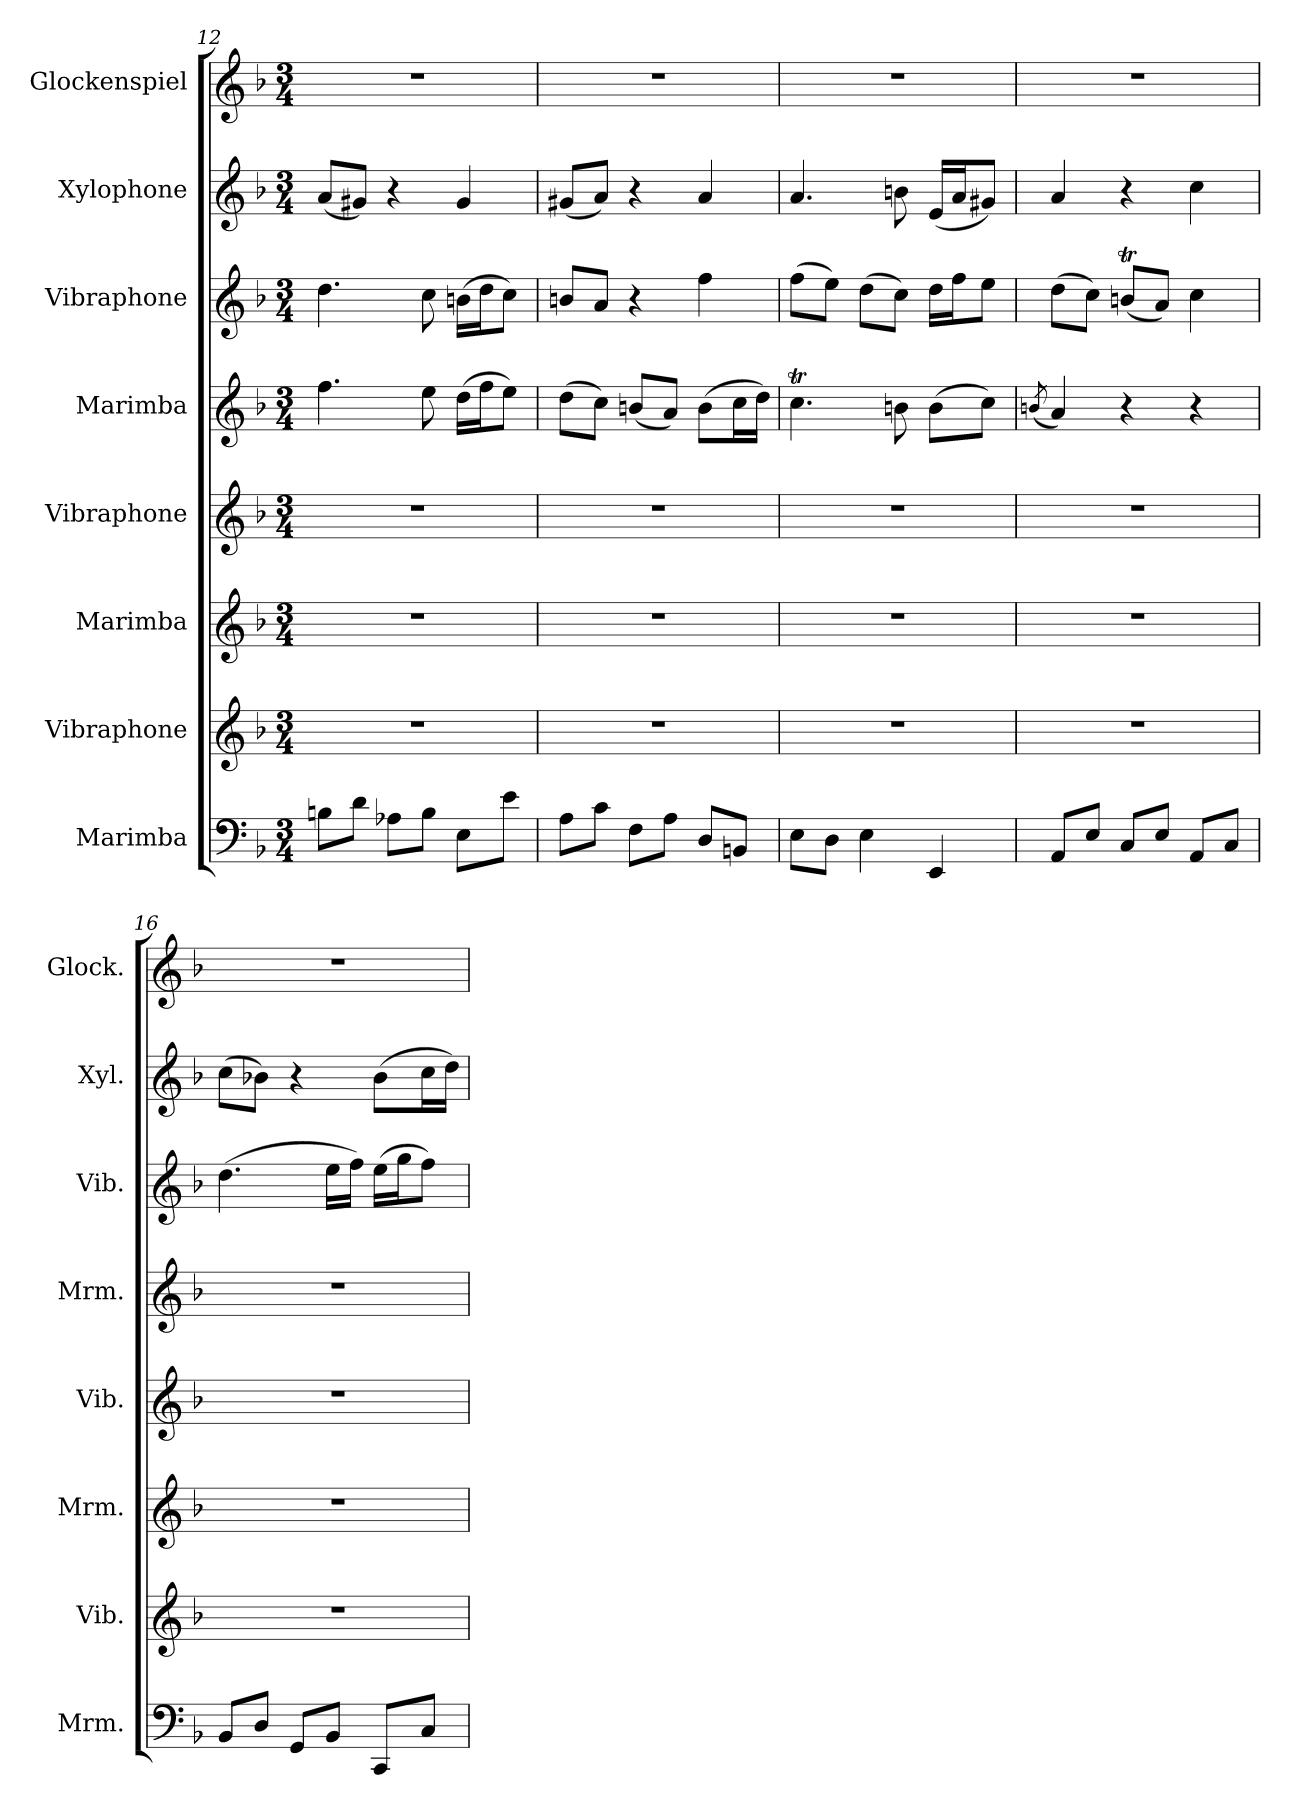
**kern	**kern	**kern	**kern	**kern	**kern	**kern	**kern
*part8	*part7	*part6	*part5	*part4	*part3	*part2	*part1
*staff8	*staff7	*staff6	*staff5	*staff4	*staff3	*staff2	*staff1
*I"Marimba	*I"Vibraphone	*I"Marimba	*I"Vibraphone	*I"Marimba	*I"Vibraphone	*I"Xylophone	*I"Glockenspiel
*I'Mrm.	*I'Vib.	*I'Mrm.	*I'Vib.	*I'Mrm.	*I'Vib.	*I'Xyl.	*I'Glock.
*clefF4	*clefG2	*clefG2	*clefG2	*clefG2	*clefG2	*clefG2	*clefG2
*	*	*	*	*	*	*ITrd-7c-12	*ITrd-14c-24
*k[b-]	*k[b-]	*k[b-]	*k[b-]	*k[b-]	*k[b-]	*k[b-]	*k[b-]
*M3/4	*M3/4	*M3/4	*M3/4	*M3/4	*M3/4	*M3/4	*M3/4
=12	=12	=12	=12	=12	=12	=12	=12
8Bn\L	2.r	2.r	2.r	4.ff\	4.dd\	(<8aa/L	2.r
8d\J	.	.	.	.	.	8gg#X/J)	.
8A-X\L	.	.	.	.	.	4r	.
8B\J	.	.	.	8ee\	8cc\	.	.
8E\L	.	.	.	(>16dd\LL	(>16bn\LL	4gg#/	.
.	.	.	.	16ff\J	16dd\J	.	.
8e\J	.	.	.	8ee\J)	8cc\J)	.	.
=13	=13	=13	=13	=13	=13	=13	=13
8A\L	2.r	2.r	2.r	(>8dd\L	8bn/L	(<8gg#X/L	2.r
8c\J	.	.	.	8cc\J)	8a/J	8aa/J)	.
8F\L	.	.	.	(<8bn/L	4r	4r	.
8A\J	.	.	.	8a/J)	.	.	.
8D/L	.	.	.	(>8b\L	4ff\	4aa/	.
8BBn/J	.	.	.	16cc\L	.	.	.
.	.	.	.	16dd\JJ)	.	.	.
=14	=14	=14	=14	=14	=14	=14	=14
8E\L	2.r	2.r	2.r	4.ccT\	(>8ff\L	4.aa/	2.r
8D\J	.	.	.	.	8ee\J)	.	.
4E\	.	.	.	.	(>8dd\L	.	.
.	.	.	.	8bn\	8cc\J)	8bbn\	.
4EE/	.	.	.	(>8b\L	16dd\LL	(<16ee/LL	.
.	.	.	.	.	16ff\J	16aa/J	.
.	.	.	.	8cc\J)	8ee\J	8gg#X/J)	.
=15	=15	=15	=15	=15	=15	=15	=15
.	.	.	.	(<8qbn/	.	.	.
8AA/L	2.r	2.r	2.r	4a/)	(>8dd\L	4aa/	2.r
8E/J	.	.	.	.	8cc\J)	.	.
8C/L	.	.	.	4r	(<8bnt/L	4r	.
8E/J	.	.	.	.	8a/J)	.	.
8AA/L	.	.	.	4r	4cc\	4ccc\	.
8C/J	.	.	.	.	.	.	.
=16	=16	=16	=16	=16	=16	=16	=16
8BB-/L	2.r	2.r	2.r	2.r	(>4.dd\	(>8ccc\L	2.r
8D/J	.	.	.	.	.	8bb-X\J)	.
8GG/L	.	.	.	.	.	4r	.
8BB-/J	.	.	.	.	16ee\LL	.	.
.	.	.	.	.	16ff\JJ)	.	.
8CC/L	.	.	.	.	(>16ee\LL	(>8bb-\L	.
.	.	.	.	.	16gg\J	.	.
8C/J	.	.	.	.	8ff\J)	16ccc\L	.
.	.	.	.	.	.	16ddd\JJ)	.
=	=	=	=	=	=	=	=
*-	*-	*-	*-	*-	*-	*-	*-
